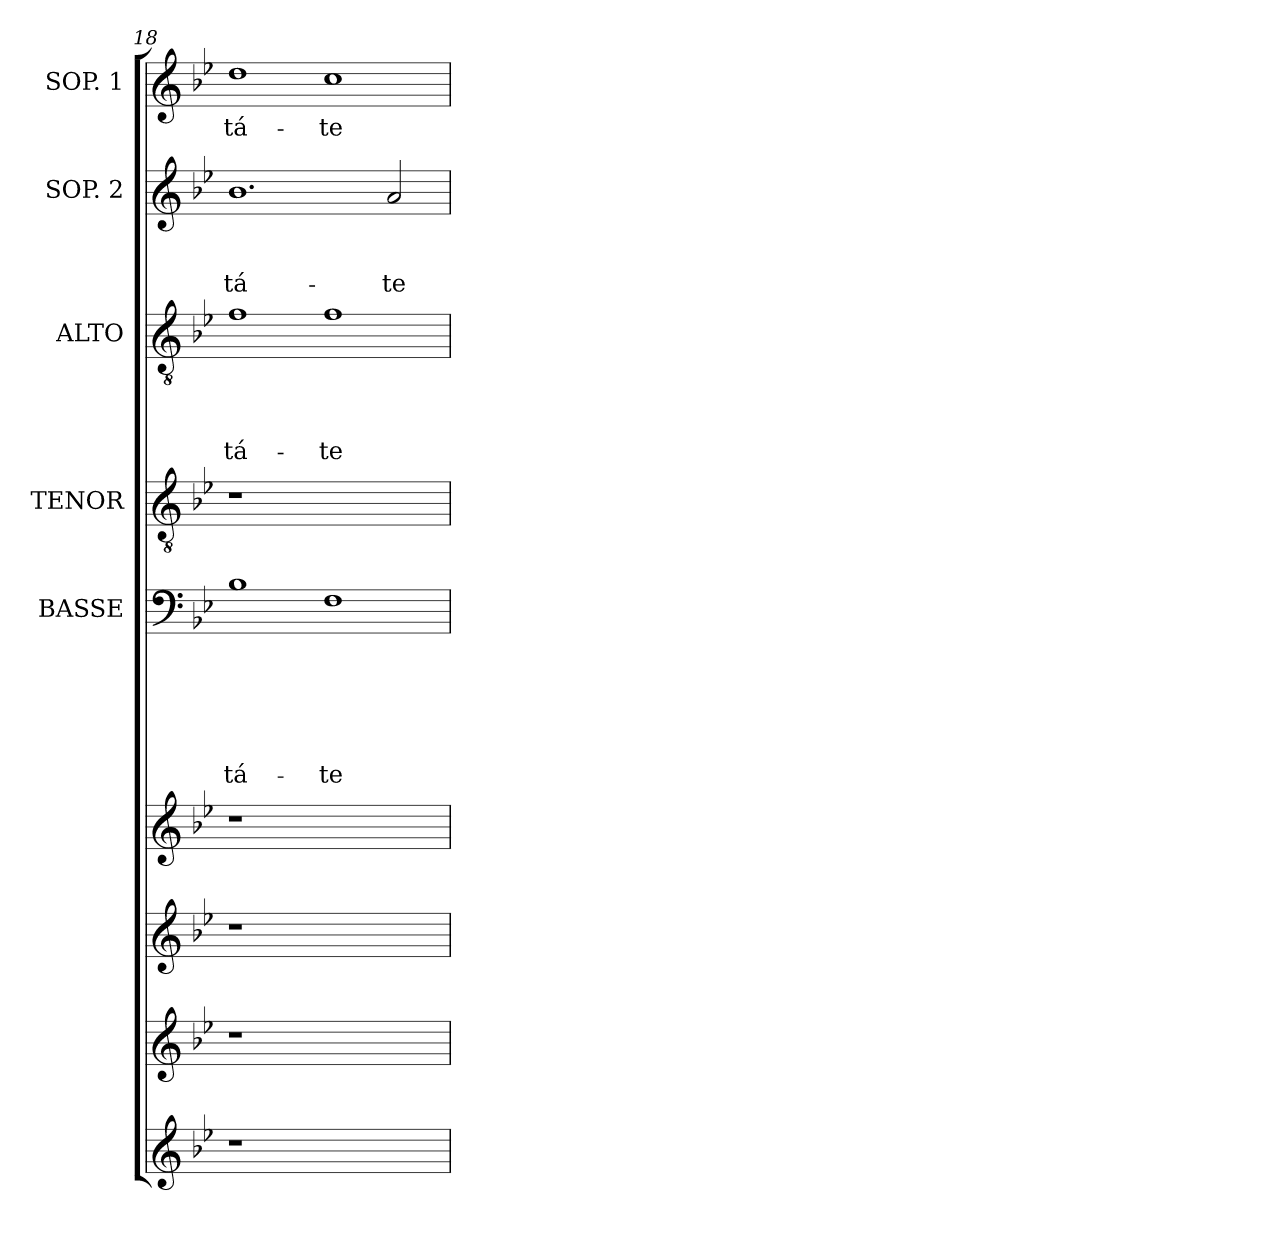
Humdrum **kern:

**kern	**kern	**kern	**kern	**kern	**text	**text	**text	**text	**text	**text	**kern	**kern	**text	**text	**text	**text	**kern	**text	**text	**text	**kern	**text
*part9	*part8	*part7	*part6	*part5	*part5	*part5	*part5	*part5	*part5	*part5	*part4	*part3	*part3	*part3	*part3	*part3	*part2	*part2	*part2	*part2	*part1	*part1
*staff9	*staff8	*staff7	*staff6	*staff5	*staff5	*staff5	*staff5	*staff5	*staff5	*staff5	*staff4	*staff3	*staff3	*staff3	*staff3	*staff3	*staff2	*staff2	*staff2	*staff2	*staff1	*staff1
*	*	*	*	*I"BASSE	*	*	*	*	*	*	*I"TENOR	*I"ALTO	*	*	*	*	*I"SOP. 2	*	*	*	*I"SOP. 1	*
*	*	*	*	*I'BAS.	*	*	*	*	*	*	*I'TEN.	*I'ALT.	*	*	*	*	*I'SOP. 2	*	*	*	*I'SOP. 1	*
*clefG2	*clefG2	*clefG2	*clefG2	*clefF4	*	*	*	*	*	*	*clefGv2	*clefGv2	*	*	*	*	*clefG2	*	*	*	*clefG2	*
*k[b-e-]	*k[b-e-]	*k[b-e-]	*k[b-e-]	*k[b-e-]	*	*	*	*	*	*	*k[b-e-]	*k[b-e-]	*	*	*	*	*k[b-e-]	*	*	*	*k[b-e-]	*
*B-:	*B-:	*B-:	*B-:	*B-:	*	*	*	*	*	*	*B-:	*B-:	*	*	*	*	*B-:	*	*	*	*B-:	*
=18	=18	=18	=18	=18	=18	=18	=18	=18	=18	=18	=18	=18	=18	=18	=18	=18	=18	=18	=18	=18	=18	=18
!	!	!	!	!	!	!	!	!	!	!LO:LY:b	!	!	!	!	!	!LO:LY:b	!	!	!	!LO:LY:b	!	!LO:LY:b
1r	1r	1r	1r	1B-	.	.	.	.	.	-tá-	1r	1f	.	.	.	-tá-	1.b-	.	.	-tá-	1dd	-tá-
!	!	!	!	!	!	!	!	!	!	!LO:LY:b	!	!	!	!	!	!LO:LY:b	!	!	!	!	!	!LO:LY:b
1ryy	1ryy	1ryy	1ryy	1F	.	.	.	.	.	-te	1ryy	1f	.	.	.	-te	.	.	.	.	1cc	-te
!	!	!	!	!	!	!	!	!	!	!	!	!	!	!	!	!	!	!	!	!LO:LY:b	!	!
.	.	.	.	.	.	.	.	.	.	.	.	.	.	.	.	.	2a/	.	.	-te	.	.
=	=	=	=	=	=	=	=	=	=	=	=	=	=	=	=	=	=	=	=	=	=	=
*-	*-	*-	*-	*-	*-	*-	*-	*-	*-	*-	*-	*-	*-	*-	*-	*-	*-	*-	*-	*-	*-	*-
